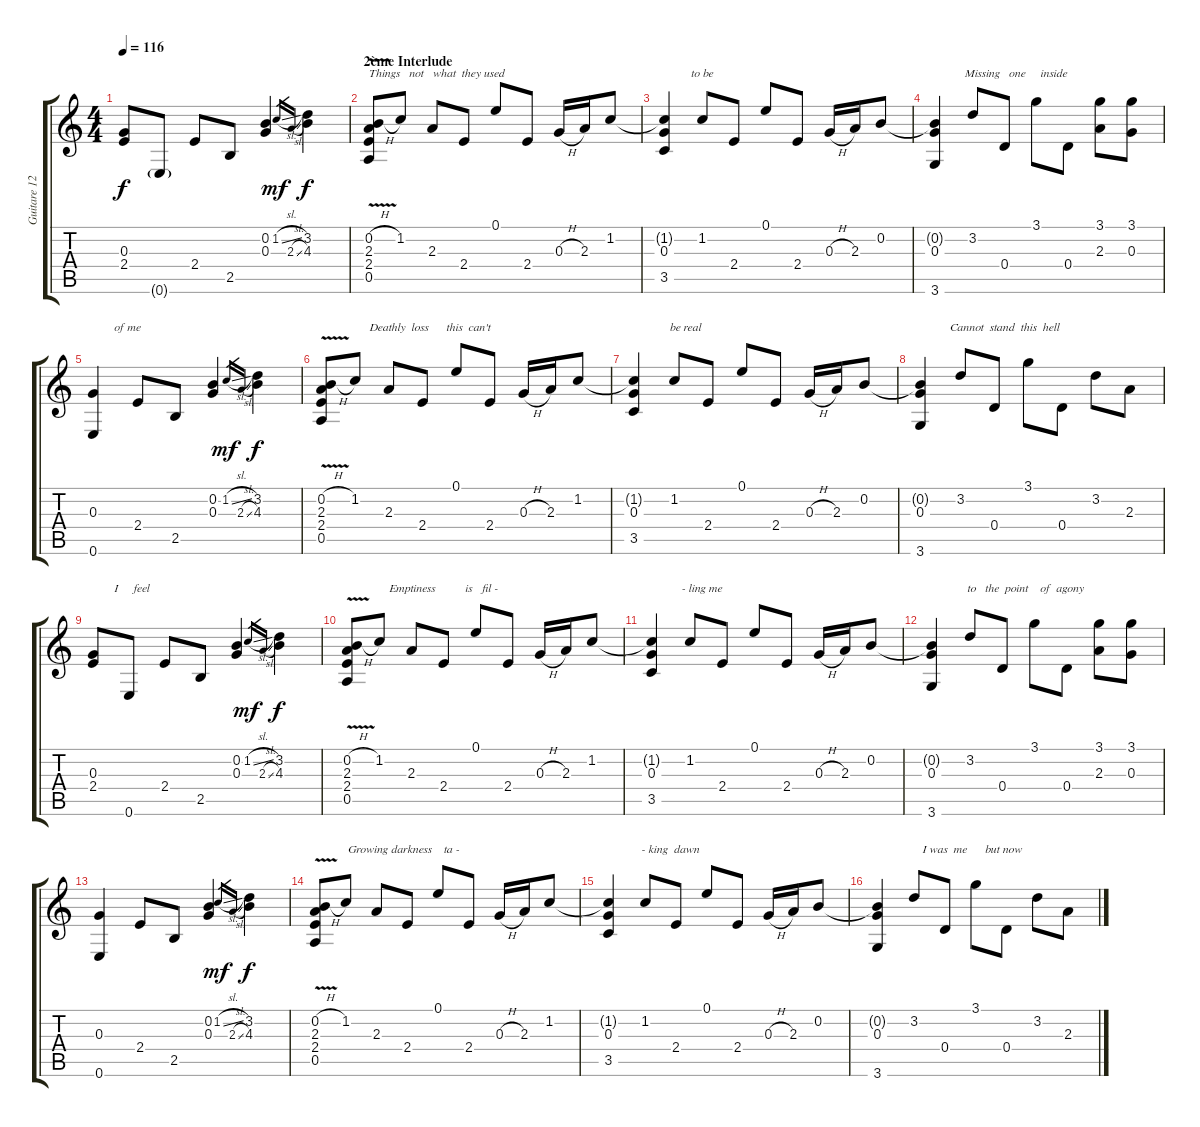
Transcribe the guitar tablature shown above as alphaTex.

\track ("Guitare 12 cordes" "Guitare 12") {instrument acousticguitarsteel}
\staff {score tabs}
\tuning (E4 B3 G3 D3 A2 E2) {hide}
\ts (4 4)
\tempo 116
\clef g2
\ks c
(0.3 2.4).8{dy f} 0.6{g}.8 2.4.8 2.5.8 (0.2 0.3).4 1.2{sl}.16{gr dy mf} 2.3{sl}.16{gr} (3.2 4.3).4{dy f} |
\section ("" "2ème Interlude")
(0.2{h} 2.3{v} 2.4{v} 0.5).8{txt "Things   not   what  they used"} 1.2.8 2.3.8 2.4.8 0.1.8 2.4.8 0.3{h}.16 2.3.16 1.2.8 |
(1.2{t} 0.3 3.5).4{txt "         to be"} 1.2.8 2.4.8 0.1.8 2.4.8 0.3{h}.16 2.3.16 0.2.8 |
(0.2{t} 0.3 3.6).4{txt "          Missing   one     inside"} 3.2.8 0.4.8 3.1.8 0.4.8 (3.1 2.3).8 (3.1 0.3).8 |
(0.3 0.6).4{txt "       of me"} 2.4.8 2.5.8 (0.2 0.3).4 1.2{sl}.16{gr dy mf} 2.3{sl}.16{gr} (3.2 4.3).4{dy f} |
(0.2{h} 2.3{v} 2.4{v} 0.5).8{txt "                Deathly  loss      this  can't"} 1.2.8 2.3.8 2.4.8 0.1.8 2.4.8 0.3{h}.16 2.3.16 1.2.8 |
(1.2{t} 0.3 3.5).4{txt "            be real"} 1.2.8 2.4.8 0.1.8 2.4.8 0.3{h}.16 2.3.16 0.2.8 |
(0.2{t} 0.3 3.6).4{txt "          Cannot  stand  this  hell"} 3.2.8 0.4.8 3.1.8 0.4.8 3.2.8 2.3.8 |
(0.3 2.4).8{txt "       I     feel"} 0.6.8 2.4.8 2.5.8 (0.2 0.3).4 1.2{sl}.16{gr dy mf} 2.3{sl}.16{gr} (3.2 4.3).4{dy f} |
(0.2{h} 2.3{v} 2.4{v} 0.5).8{txt "              Emptiness          is   fil -"} 1.2.8 2.3.8 2.4.8 0.1.8 2.4.8 0.3{h}.16 2.3.16 1.2.8 |
(1.2{t} 0.3 3.5).4{txt "          - ling me"} 1.2.8 2.4.8 0.1.8 2.4.8 0.3{h}.16 2.3.16 0.2.8 |
(0.2{t} 0.3 3.6).4{txt "            to   the  point    of  agony"} 3.2.8 0.4.8 3.1.8 0.4.8 (3.1 2.3).8 (3.1 0.3).8 |
(0.3 0.6).4 2.4.8 2.5.8 (0.2 0.3).4 1.2{sl}.16{gr dy mf} 2.3{sl}.16{gr} (3.2 4.3).4{dy f} |
(0.2{h} 2.3{v} 2.4{v} 0.5).8{txt "           Growing darkness    ta -"} 1.2.8 2.3.8 2.4.8 0.1.8 2.4.8 0.3{h}.16 2.3.16 1.2.8 |
(1.2{t} 0.3 3.5).4{txt "           - king  dawn"} 1.2.8 2.4.8 0.1.8 2.4.8 0.3{h}.16 2.3.16 0.2.8 |
(0.2{t} 0.3 3.6).4{txt "               I was  me      but now"} 3.2.8 0.4.8 3.1.8 0.4.8 3.2.8 2.3.8
